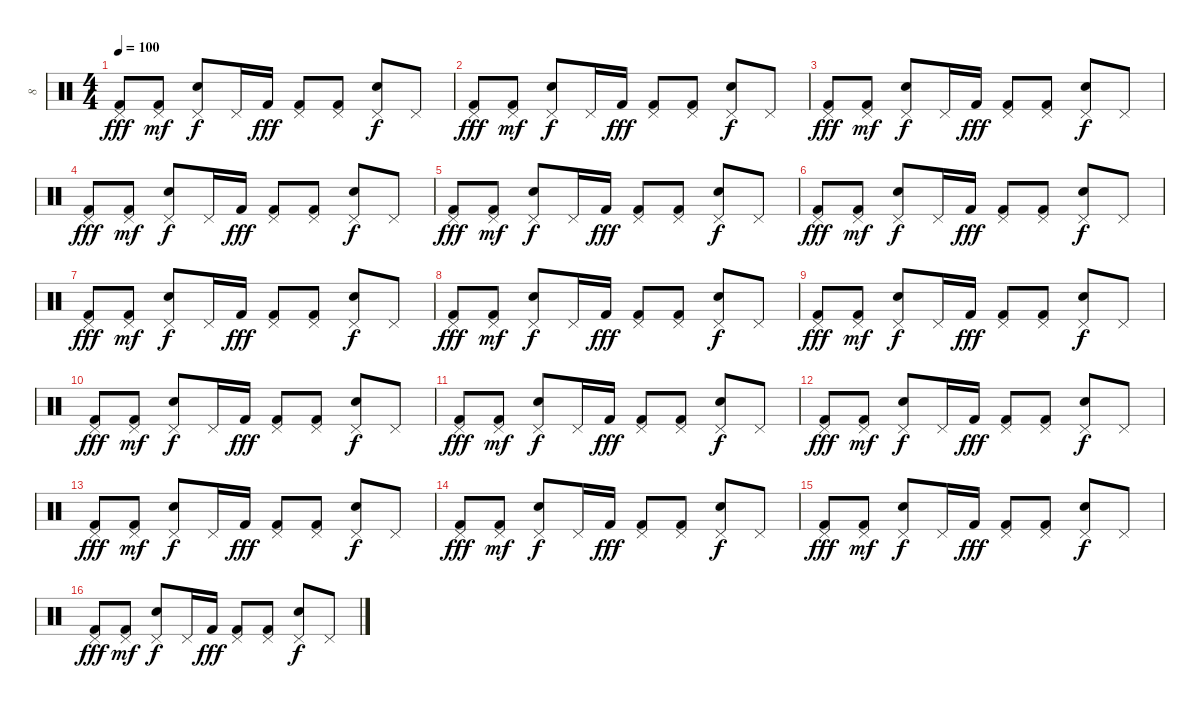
\track ("8" "8") {instrument percussion}
\staff {score}
\articulation defaults
\ts (4 4)
\tempo 100
\clef neutral
\ks c
("Pedal Hi-Hat (hit)" "Kick (hit) 2").8{dy fff} ("Pedal Hi-Hat (hit)" "Kick (hit) 2").8{dy mf} ("Pedal Hi-Hat (hit)" "Snare (hit) 2").8{dy f} "Pedal Hi-Hat (hit)".16 "Kick (hit) 2".16{dy fff} ("Pedal Hi-Hat (hit)" "Kick (hit) 2").8 ("Pedal Hi-Hat (hit)" "Kick (hit) 2").8 ("Pedal Hi-Hat (hit)" "Snare (hit) 2").8{dy f} "Pedal Hi-Hat (hit)".8 |
("Pedal Hi-Hat (hit)" "Kick (hit) 2").8{dy fff} ("Pedal Hi-Hat (hit)" "Kick (hit) 2").8{dy mf} ("Pedal Hi-Hat (hit)" "Snare (hit) 2").8{dy f} "Pedal Hi-Hat (hit)".16 "Kick (hit) 2".16{dy fff} ("Pedal Hi-Hat (hit)" "Kick (hit) 2").8 ("Pedal Hi-Hat (hit)" "Kick (hit) 2").8 ("Pedal Hi-Hat (hit)" "Snare (hit) 2").8{dy f} "Pedal Hi-Hat (hit)".8 |
("Pedal Hi-Hat (hit)" "Kick (hit) 2").8{dy fff} ("Pedal Hi-Hat (hit)" "Kick (hit) 2").8{dy mf} ("Pedal Hi-Hat (hit)" "Snare (hit) 2").8{dy f} "Pedal Hi-Hat (hit)".16 "Kick (hit) 2".16{dy fff} ("Pedal Hi-Hat (hit)" "Kick (hit) 2").8 ("Pedal Hi-Hat (hit)" "Kick (hit) 2").8 ("Pedal Hi-Hat (hit)" "Snare (hit) 2").8{dy f} "Pedal Hi-Hat (hit)".8 |
("Pedal Hi-Hat (hit)" "Kick (hit) 2").8{dy fff} ("Pedal Hi-Hat (hit)" "Kick (hit) 2").8{dy mf} ("Pedal Hi-Hat (hit)" "Snare (hit) 2").8{dy f} "Pedal Hi-Hat (hit)".16 "Kick (hit) 2".16{dy fff} ("Pedal Hi-Hat (hit)" "Kick (hit) 2").8 ("Pedal Hi-Hat (hit)" "Kick (hit) 2").8 ("Pedal Hi-Hat (hit)" "Snare (hit) 2").8{dy f} "Pedal Hi-Hat (hit)".8 |
("Pedal Hi-Hat (hit)" "Kick (hit) 2").8{dy fff} ("Pedal Hi-Hat (hit)" "Kick (hit) 2").8{dy mf} ("Pedal Hi-Hat (hit)" "Snare (hit) 2").8{dy f} "Pedal Hi-Hat (hit)".16 "Kick (hit) 2".16{dy fff} ("Pedal Hi-Hat (hit)" "Kick (hit) 2").8 ("Pedal Hi-Hat (hit)" "Kick (hit) 2").8 ("Pedal Hi-Hat (hit)" "Snare (hit) 2").8{dy f} "Pedal Hi-Hat (hit)".8 |
("Pedal Hi-Hat (hit)" "Kick (hit) 2").8{dy fff} ("Pedal Hi-Hat (hit)" "Kick (hit) 2").8{dy mf} ("Pedal Hi-Hat (hit)" "Snare (hit) 2").8{dy f} "Pedal Hi-Hat (hit)".16 "Kick (hit) 2".16{dy fff} ("Pedal Hi-Hat (hit)" "Kick (hit) 2").8 ("Pedal Hi-Hat (hit)" "Kick (hit) 2").8 ("Pedal Hi-Hat (hit)" "Snare (hit) 2").8{dy f} "Pedal Hi-Hat (hit)".8 |
("Pedal Hi-Hat (hit)" "Kick (hit) 2").8{dy fff} ("Pedal Hi-Hat (hit)" "Kick (hit) 2").8{dy mf} ("Pedal Hi-Hat (hit)" "Snare (hit) 2").8{dy f} "Pedal Hi-Hat (hit)".16 "Kick (hit) 2".16{dy fff} ("Pedal Hi-Hat (hit)" "Kick (hit) 2").8 ("Pedal Hi-Hat (hit)" "Kick (hit) 2").8 ("Pedal Hi-Hat (hit)" "Snare (hit) 2").8{dy f} "Pedal Hi-Hat (hit)".8 |
("Pedal Hi-Hat (hit)" "Kick (hit) 2").8{dy fff} ("Pedal Hi-Hat (hit)" "Kick (hit) 2").8{dy mf} ("Pedal Hi-Hat (hit)" "Snare (hit) 2").8{dy f} "Pedal Hi-Hat (hit)".16 "Kick (hit) 2".16{dy fff} ("Pedal Hi-Hat (hit)" "Kick (hit) 2").8 ("Pedal Hi-Hat (hit)" "Kick (hit) 2").8 ("Pedal Hi-Hat (hit)" "Snare (hit) 2").8{dy f} "Pedal Hi-Hat (hit)".8 |
("Pedal Hi-Hat (hit)" "Kick (hit) 2").8{dy fff} ("Pedal Hi-Hat (hit)" "Kick (hit) 2").8{dy mf} ("Pedal Hi-Hat (hit)" "Snare (hit) 2").8{dy f} "Pedal Hi-Hat (hit)".16 "Kick (hit) 2".16{dy fff} ("Pedal Hi-Hat (hit)" "Kick (hit) 2").8 ("Pedal Hi-Hat (hit)" "Kick (hit) 2").8 ("Pedal Hi-Hat (hit)" "Snare (hit) 2").8{dy f} "Pedal Hi-Hat (hit)".8 |
("Pedal Hi-Hat (hit)" "Kick (hit) 2").8{dy fff} ("Pedal Hi-Hat (hit)" "Kick (hit) 2").8{dy mf} ("Pedal Hi-Hat (hit)" "Snare (hit) 2").8{dy f} "Pedal Hi-Hat (hit)".16 "Kick (hit) 2".16{dy fff} ("Pedal Hi-Hat (hit)" "Kick (hit) 2").8 ("Pedal Hi-Hat (hit)" "Kick (hit) 2").8 ("Pedal Hi-Hat (hit)" "Snare (hit) 2").8{dy f} "Pedal Hi-Hat (hit)".8 |
("Pedal Hi-Hat (hit)" "Kick (hit) 2").8{dy fff} ("Pedal Hi-Hat (hit)" "Kick (hit) 2").8{dy mf} ("Pedal Hi-Hat (hit)" "Snare (hit) 2").8{dy f} "Pedal Hi-Hat (hit)".16 "Kick (hit) 2".16{dy fff} ("Pedal Hi-Hat (hit)" "Kick (hit) 2").8 ("Pedal Hi-Hat (hit)" "Kick (hit) 2").8 ("Pedal Hi-Hat (hit)" "Snare (hit) 2").8{dy f} "Pedal Hi-Hat (hit)".8 |
("Pedal Hi-Hat (hit)" "Kick (hit) 2").8{dy fff} ("Pedal Hi-Hat (hit)" "Kick (hit) 2").8{dy mf} ("Pedal Hi-Hat (hit)" "Snare (hit) 2").8{dy f} "Pedal Hi-Hat (hit)".16 "Kick (hit) 2".16{dy fff} ("Pedal Hi-Hat (hit)" "Kick (hit) 2").8 ("Pedal Hi-Hat (hit)" "Kick (hit) 2").8 ("Pedal Hi-Hat (hit)" "Snare (hit) 2").8{dy f} "Pedal Hi-Hat (hit)".8 |
("Pedal Hi-Hat (hit)" "Kick (hit) 2").8{dy fff} ("Pedal Hi-Hat (hit)" "Kick (hit) 2").8{dy mf} ("Pedal Hi-Hat (hit)" "Snare (hit) 2").8{dy f} "Pedal Hi-Hat (hit)".16 "Kick (hit) 2".16{dy fff} ("Pedal Hi-Hat (hit)" "Kick (hit) 2").8 ("Pedal Hi-Hat (hit)" "Kick (hit) 2").8 ("Pedal Hi-Hat (hit)" "Snare (hit) 2").8{dy f} "Pedal Hi-Hat (hit)".8 |
("Pedal Hi-Hat (hit)" "Kick (hit) 2").8{dy fff} ("Pedal Hi-Hat (hit)" "Kick (hit) 2").8{dy mf} ("Pedal Hi-Hat (hit)" "Snare (hit) 2").8{dy f} "Pedal Hi-Hat (hit)".16 "Kick (hit) 2".16{dy fff} ("Pedal Hi-Hat (hit)" "Kick (hit) 2").8 ("Pedal Hi-Hat (hit)" "Kick (hit) 2").8 ("Pedal Hi-Hat (hit)" "Snare (hit) 2").8{dy f} "Pedal Hi-Hat (hit)".8 |
("Pedal Hi-Hat (hit)" "Kick (hit) 2").8{dy fff} ("Pedal Hi-Hat (hit)" "Kick (hit) 2").8{dy mf} ("Pedal Hi-Hat (hit)" "Snare (hit) 2").8{dy f} "Pedal Hi-Hat (hit)".16 "Kick (hit) 2".16{dy fff} ("Pedal Hi-Hat (hit)" "Kick (hit) 2").8 ("Pedal Hi-Hat (hit)" "Kick (hit) 2").8 ("Pedal Hi-Hat (hit)" "Snare (hit) 2").8{dy f} "Pedal Hi-Hat (hit)".8 |
("Pedal Hi-Hat (hit)" "Kick (hit) 2").8{dy fff} ("Pedal Hi-Hat (hit)" "Kick (hit) 2").8{dy mf} ("Pedal Hi-Hat (hit)" "Snare (hit) 2").8{dy f} "Pedal Hi-Hat (hit)".16 "Kick (hit) 2".16{dy fff} ("Pedal Hi-Hat (hit)" "Kick (hit) 2").8 ("Pedal Hi-Hat (hit)" "Kick (hit) 2").8 ("Pedal Hi-Hat (hit)" "Snare (hit) 2").8{dy f} "Pedal Hi-Hat (hit)".8
